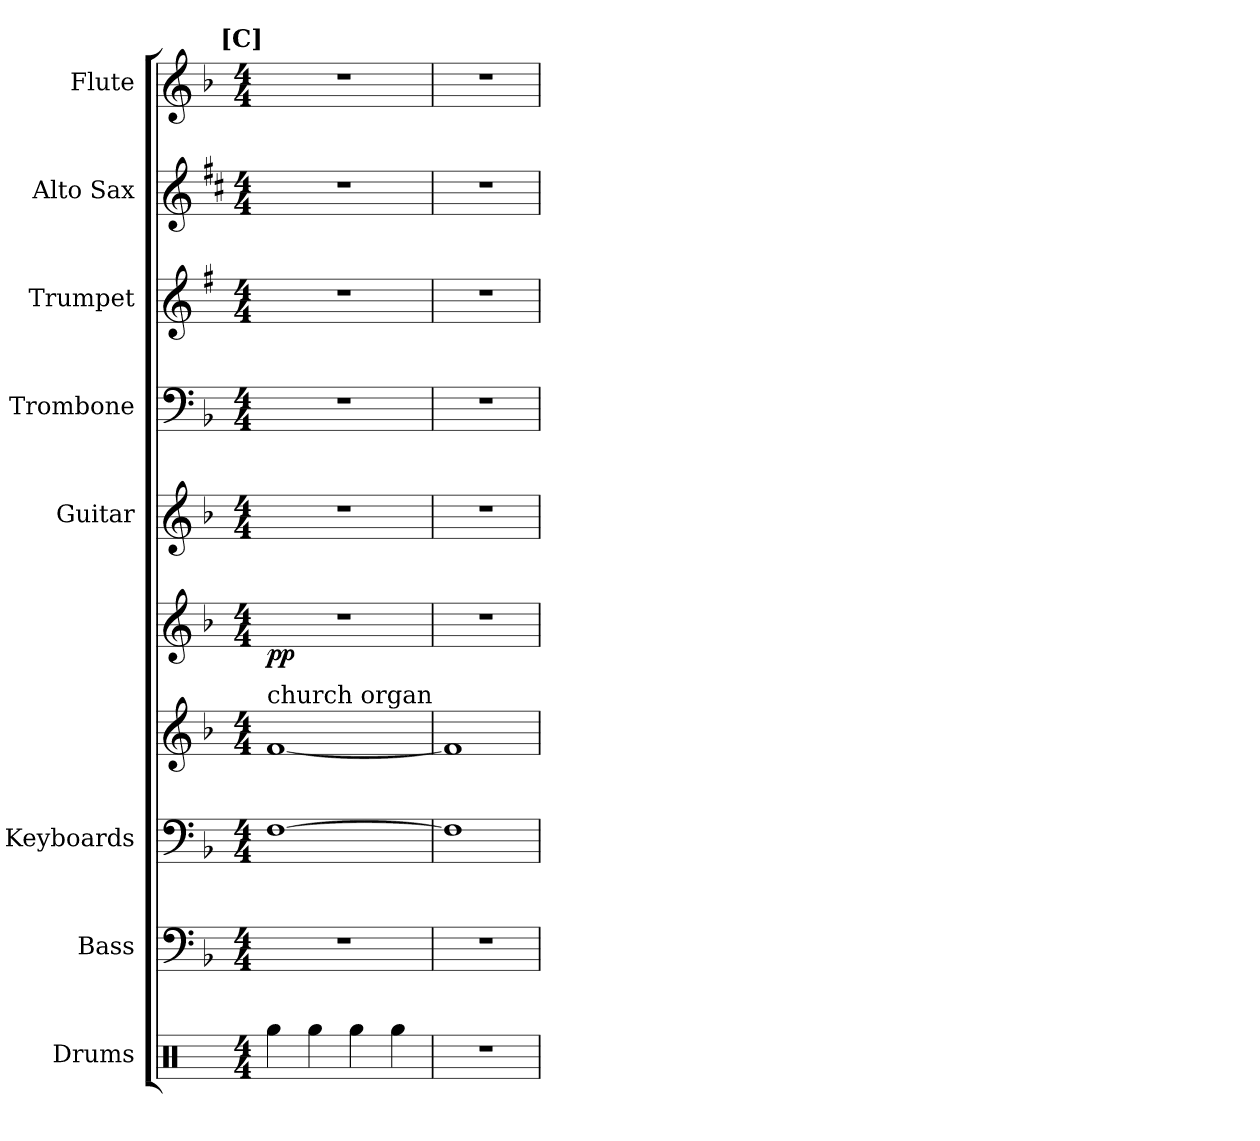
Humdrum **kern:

**kern	**kern	**kern	**kern	**kern	**dynam	**kern	**kern	**kern	**kern	**kern
*part8	*part7	*part6	*part6	*part6	*part6	*part5	*part4	*part3	*part2	*part1
*staff10	*staff9	*staff8	*staff7	*staff6	*staff6/7/8	*staff5	*staff4	*staff3	*staff2	*staff1
*I"Drums	*I"Bass	*I"Keyboards	*	*	*	*I"Guitar	*I"Trombone	*I"Trumpet	*I"Alto Sax	*I"Flute
*I'Dr.	*I'Bass	*I'Kbd.	*	*	*	*	*I'Tbn.	*I'Tpt.	*I'Alto Sax.	*I'Fl.
*clefX	*clefF4	*clefF4	*clefG2	*clefG2	*	*clefG2	*clefF4	*clefG2	*clefG2	*clefG2
*	*ITrd7c12	*	*	*	*	*ITrd7c12	*	*ITrd1c2	*ITrd5c9	*
*k[]	*k[b-]	*k[b-]	*k[b-]	*k[b-]	*	*k[b-]	*k[b-]	*k[b-]	*k[b-]	*k[b-]
*C:	*F:	*F:	*F:	*F:	*	*F:	*F:	*F:	*F:	*F:
*M4/4	*M4/4	*M4/4	*M4/4	*M4/4	*	*M4/4	*M4/4	*M4/4	*M4/4	*M4/4
!!LO:REH:place=s1:B:color=#000000:enc=none:fs=19.9975:t=[C]
=35	=35	=35	=35	=35	=35	=35	=35	=35	=35	=35
!	!	!	!LO:TX:a:t=church organ	!	!	!	!	!	!	!
4Rggi\	1r	[1Fi	[1fi	1r	p p	1r	1r	1r	1r	1r
4Rggi\	.	.	.	.	.	.	.	.	.	.
4Rggi\	.	.	.	.	.	.	.	.	.	.
4Rggi\	.	.	.	.	.	.	.	.	.	.
=36	=36	=36	=36	=36	=36	=36	=36	=36	=36	=36
1r	1r	1Fi]	1fi]	1r	.	1r	1r	1r	1r	1r
=	=	=	=	=	=	=	=	=	=	=
*-	*-	*-	*-	*-	*-	*-	*-	*-	*-	*-
